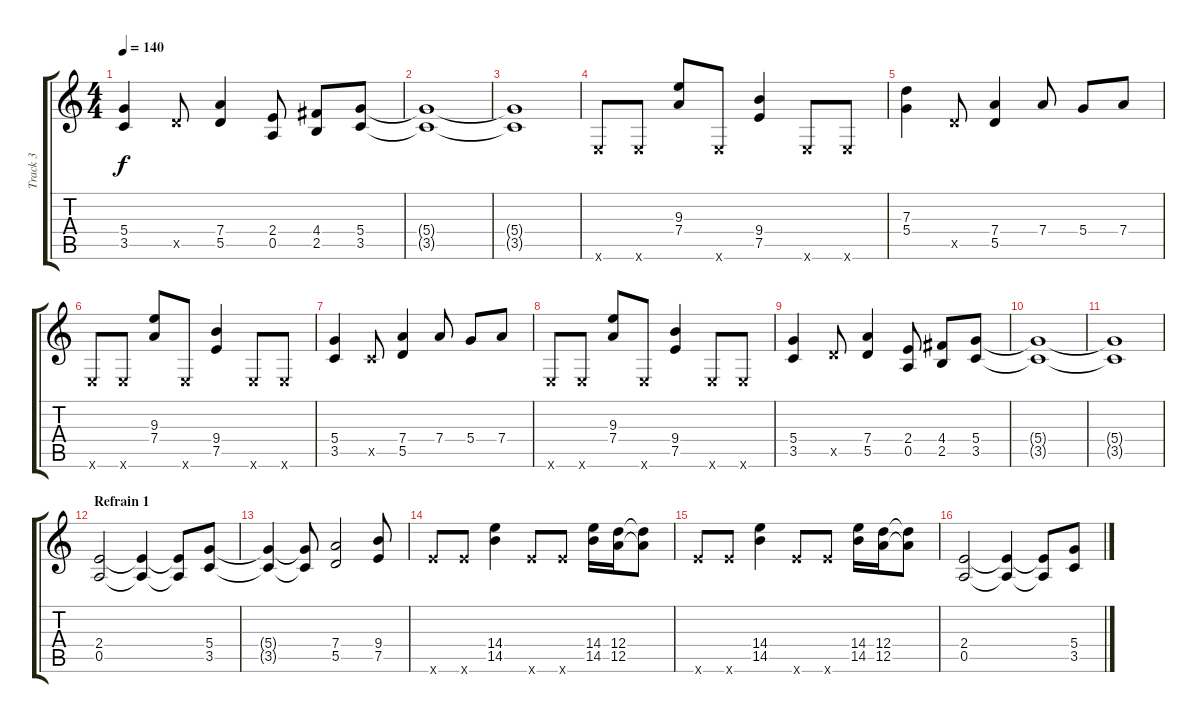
\track ("Track 3" "Track 3") {instrument overdrivenguitar}
\staff {score tabs}
\tuning (E4 B3 G3 D3 A2 E2) {hide}
\ts (4 4)
\tempo 140
\clef g2
\ks c
(5.4 3.5).4{dy f} 5.5{x}.8 (7.4 5.5).4 (2.4 0.5).8 (4.4 2.5).8 (5.4 3.5).8 |
(5.4{t} 3.5{t}).1 |
(5.4{t} 3.5{t}).1 |
0.6{x}.8 0.6{x}.8 (9.3 7.4).8 0.6{x}.8 (9.4 7.5).4 0.6{x}.8 0.6{x}.8 |
(7.3 5.4).4 5.5{x}.8 (7.4 5.5).4 7.4.8 5.4.8 7.4.8 |
0.6{x}.8 0.6{x}.8 (9.3 7.4).8 0.6{x}.8 (9.4 7.5).4 0.6{x}.8 0.6{x}.8 |
(5.4 3.5).4 3.5{x}.8 (7.4 5.5).4 7.4.8 5.4.8 7.4.8 |
0.6{x}.8 0.6{x}.8 (9.3 7.4).8 0.6{x}.8 (9.4 7.5).4 0.6{x}.8 0.6{x}.8 |
(5.4 3.5).4 5.5{x}.8 (7.4 5.5).4 (2.4 0.5).8 (4.4 2.5).8 (5.4 3.5).8 |
(5.4{t} 3.5{t}).1 |
(5.4{t} 3.5{t}).1 |
\section ("" "Refrain 1")
(2.4 0.5).2 (2.4{t} 0.5{t}).4 (2.4{t} 0.5{t}).8 (5.4 3.5).8 |
(5.4{t} 3.5{t}).4 (5.4{t} 3.5{t}).8 (7.4 5.5).2 (9.4 7.5).8 |
12.6{x}.8 12.6{x}.8 (14.4 14.5).4 12.6{x}.8 12.6{x}.8 (14.4 14.5).16 (12.4 12.5).16 (12.4{t} 12.5{t}).8 |
12.6{x}.8 12.6{x}.8 (14.4 14.5).4 12.6{x}.8 12.6{x}.8 (14.4 14.5).16 (12.4 12.5).16 (12.4{t} 12.5{t}).8 |
(2.4 0.5).2 (2.4{t} 0.5{t}).4 (2.4{t} 0.5{t}).8 (5.4 3.5).8
